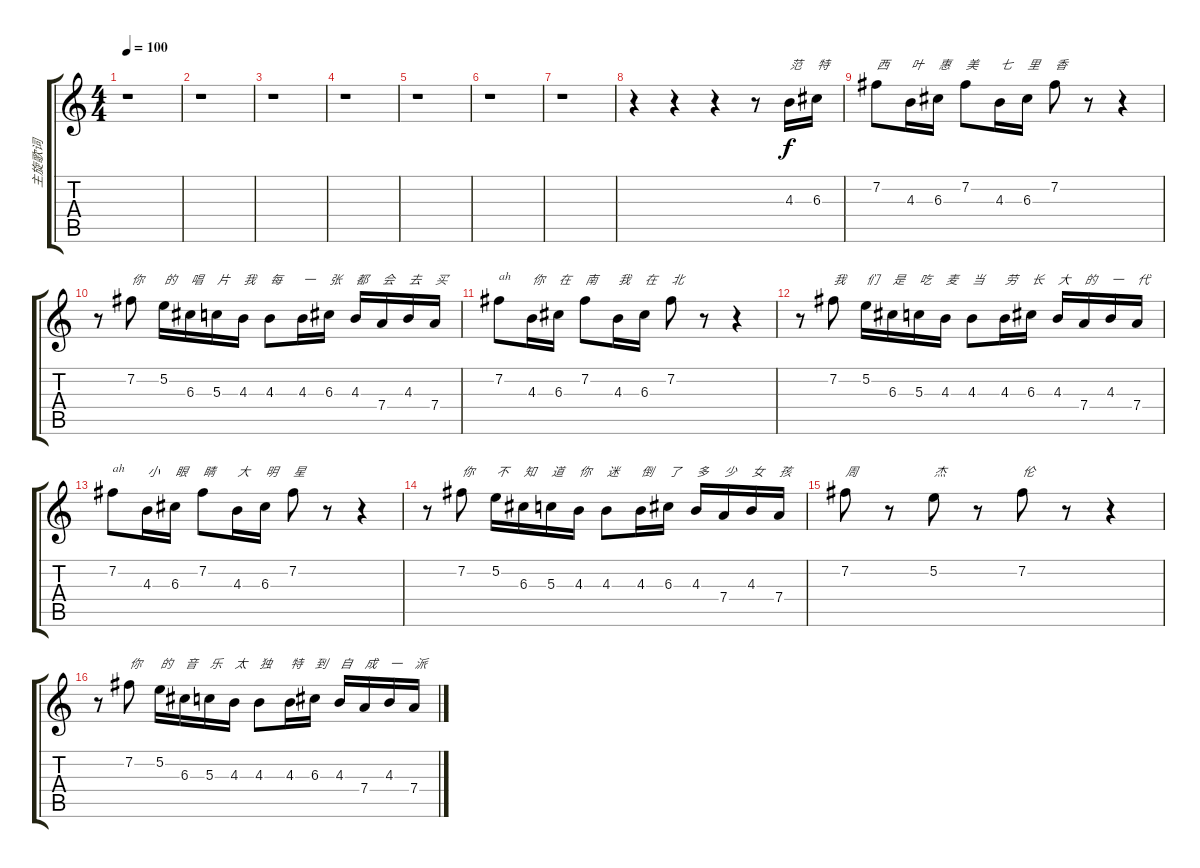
\track ("主旋歌词" "主旋歌词") {instrument electricguitarclean}
\staff {score tabs}
\tuning (E4 B3 G3 D3 A2 E2) {hide}
\ts (4 4)
\tempo 100
\clef g2
\ks c
r.1{dy f instrument electricguitarclean} |
r.1 |
r.1 |
r.1 |
r.1 |
r.1 |
r.1 |
r.4 r.4 r.4 r.8 4.3.16{txt "范"} 6.3.16{txt "特"} |
7.2.8{txt "西"} 4.3.16{txt "叶"} 6.3.16{txt "惠"} 7.2.8{txt "美"} 4.3.16{txt "七"} 6.3.16{txt "里"} 7.2.8{txt "香"} r.8 r.4 |
r.8 7.2.8{txt "你"} 5.2.16{txt "的"} 6.3.16{txt "唱"} 5.3.16{txt "片"} 4.3.16{txt "我"} 4.3.8{txt "每"} 4.3.16{txt "一"} 6.3.16{txt "张"} 4.3.16{txt "都"} 7.4.16{txt "会"} 4.3.16{txt "去"} 7.4.16{txt "买"} |
7.2.8{txt "ah"} 4.3.16{txt "你"} 6.3.16{txt "在"} 7.2.8{txt "南"} 4.3.16{txt "我"} 6.3.16{txt "在"} 7.2.8{txt "北"} r.8 r.4 |
r.8 7.2.8{txt "我"} 5.2.16{txt "们"} 6.3.16{txt "是"} 5.3.16{txt "吃"} 4.3.16{txt "麦"} 4.3.8{txt "当"} 4.3.16{txt "劳"} 6.3.16{txt "长"} 4.3.16{txt "大"} 7.4.16{txt "的"} 4.3.16{txt "一"} 7.4.16{txt "代"} |
7.2.8{txt "ah"} 4.3.16{txt "小"} 6.3.16{txt "眼"} 7.2.8{txt "睛"} 4.3.16{txt "大"} 6.3.16{txt "明"} 7.2.8{txt "星"} r.8 r.4 |
r.8 7.2.8{txt "你"} 5.2.16{txt "不"} 6.3.16{txt "知"} 5.3.16{txt "道"} 4.3.16{txt "你"} 4.3.8{txt "迷"} 4.3.16{txt "倒"} 6.3.16{txt "了"} 4.3.16{txt "多"} 7.4.16{txt "少"} 4.3.16{txt "女"} 7.4.16{txt "孩"} |
7.2.8{txt "周"} r.8 5.2.8{txt "杰"} r.8 7.2.8{txt "伦"} r.8 r.4 |
r.8 7.2.8{txt "你"} 5.2.16{txt "的"} 6.3.16{txt "音"} 5.3.16{txt "乐"} 4.3.16{txt "太"} 4.3.8{txt "独"} 4.3.16{txt "特"} 6.3.16{txt "到"} 4.3.16{txt "自"} 7.4.16{txt "成"} 4.3.16{txt "一"} 7.4.16{txt "派"}
